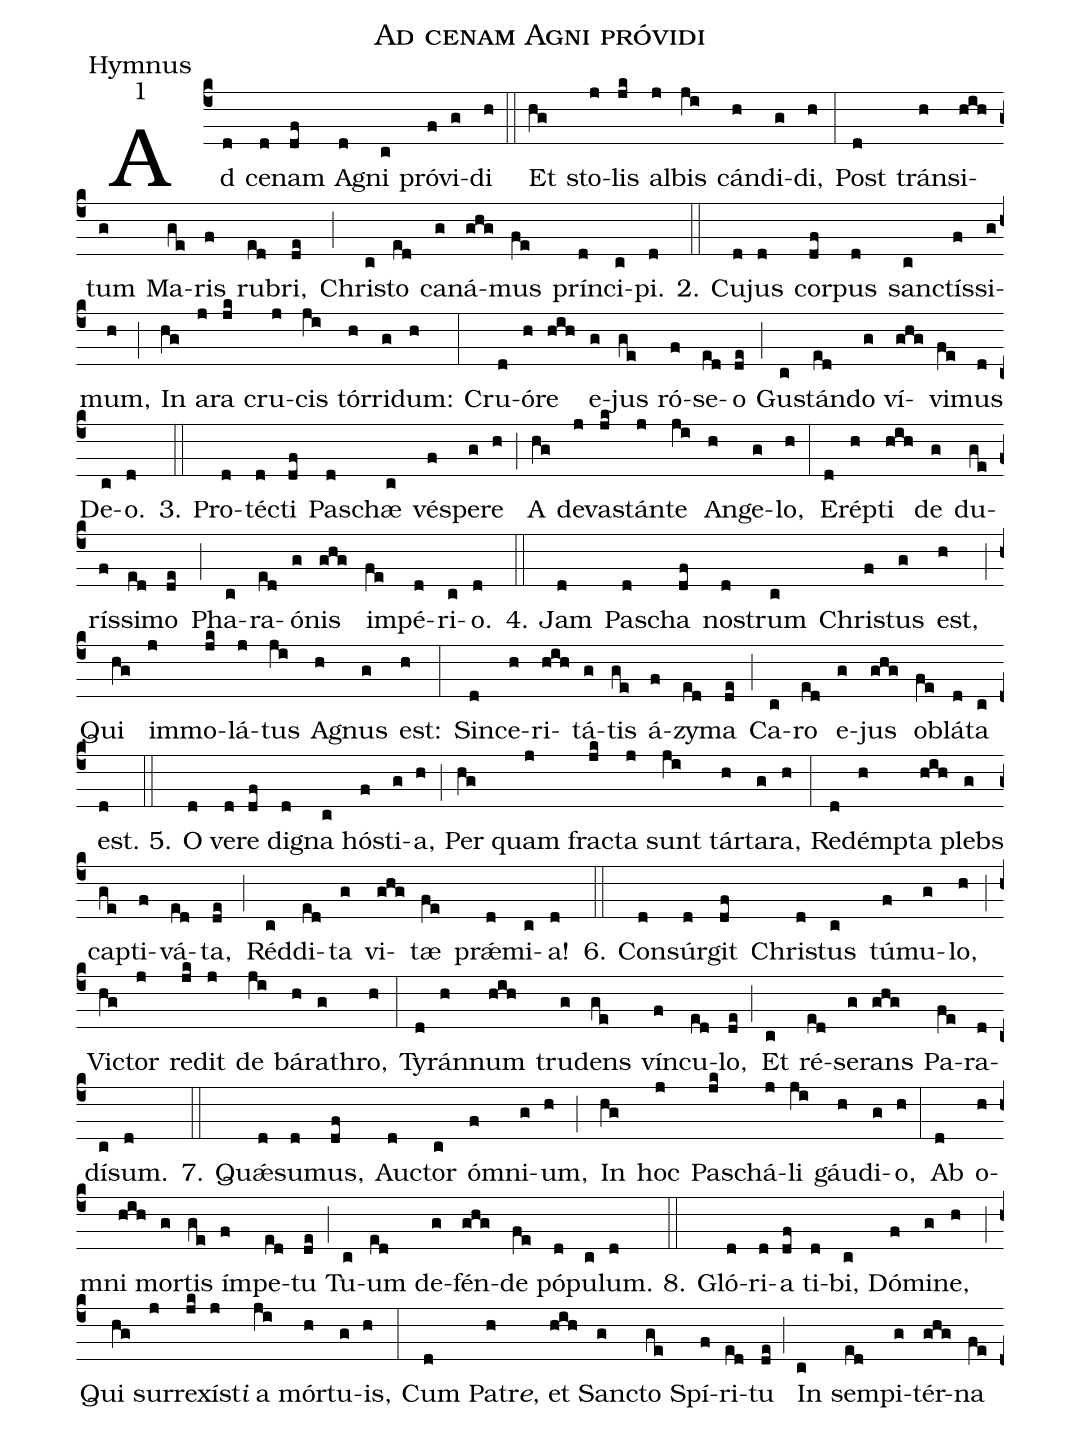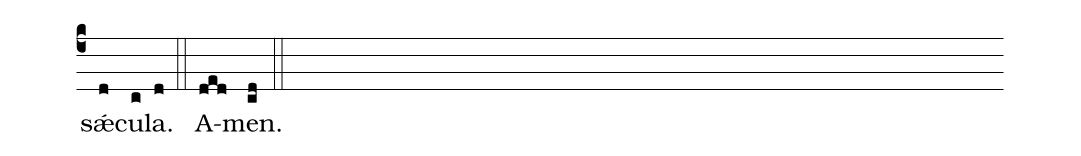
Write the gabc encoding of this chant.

name:Ad cenam Agni próvidi;
office-part:Hymnus;
mode:1;
%%
(c4) Ad(d) ce(d)nam(df) A(d)gni(c) pró(f)vi(g)di(h) (::) Et(hg) sto(j)lis(jk) al(j)bis(ji) cán(h)di(g)di,(h) (:) Post(d) trán(h)si(hih)tum(g) Ma(ge)ris(f) ru(ed)bri,(de) (;) Chri(c)sto(ed) ca(g)ná(ghg)mus(fe) prín(d)ci(c)pi.(d) (::)

2. Cu(d)jus(d) cor(df)pus(d) san(c)ctís(f)si(g)mum,(h) (;) In(hg) a(j)ra(jk) cru(j)cis(ji) tór(h)ri(g)dum:(h) (:) Cru(d)ó(h)re(hih) e(g)jus(ge) ró(f)se(ed)o(de) (;) Gu(c)stán(ed)do(g) ví(ghg)vi(fe)mus(d) De(c)o.(d) (::)

3. Pro(d)té(d)cti(df) Pa(d)schæ(c) vé(f)spe(g)re(h) (;) A(hg) de(j)va(jk)stán(j)te(ji) An(h)ge(g)lo,(h) (:) E(d)rép(h)ti(hih) de(g) du(ge)rís(f)si(ed)mo(de) (;) Pha(c)ra(ed)ó(g)nis(ghg) im(fe)pé(d)ri(c)o.(d) (::)

4. Jam(d) Pa(d)scha(df) no(d)strum(c) Chri(f)stus(g) est,(h) (;) Qui(hg) im(j)mo(jk)lá(j)tus(ji) A(h)gnus(g) est:(h) (:) Sin(d)ce(h)ri(hih)tá(g)tis(ge) á(f)zy(ed)ma(de) (;) Ca(c)ro(ed) e(g)jus(ghg) o(fe)blá(d)ta(c) est.(d) (::)

5. O(d) ve(d)re(df) di(d)gna(c) hó(f)sti(g)a,(h) (;) Per(hg) quam(j) fra(jk)cta(j) sunt(ji) tár(h)ta(g)ra,(h) (:) Re(d)démp(h)ta(hih) plebs(g) cap(ge)ti(f)vá(ed)ta,(de) (;) Réd(c)di(ed)ta(g) vi(ghg)tæ(fe) prǽ(d)mi(c)a!(d) (::)

6. Con(d)súr(d)git(df) Chri(d)stus(c) tú(f)mu(g)lo,(h) (;) Vi(hg)ctor(j) re(jk)dit(j) de(ji) bá(h)rath(g)ro,(h) (:) Ty(d)rán(h)num(hih) tru(g)dens(ge) vín(f)cu(ed)lo,(de) (;) Et(c) ré(ed)se(g)rans(ghg) Pa(fe)ra(d)dí(c)sum.(d) (::)

7. Quǽ(d)su(d)mus,(df) Au(d)ctor(c) ó(f)mni(g)um,(h) (;) In(hg) hoc(j) Pa(jk)schá(j)li(ji) gáu(h)di(g)o,(h) (:) Ab(d) o(h)mni(hih) mor(g)tis(ge) ím(f)pe(ed)tu(de) (;) Tu(c)um(ed) de(g)fén(ghg)de(fe) pó(d)pu(c)lum.(d) (::)

8. Gló(d)ri(d)a(df) ti(d)bi,(c) Dó(f)mi(g)ne,(h) (;) Qui(hg) sur(j)re(jk)xí(j)st<i>i</i> {a}(ji) mór(h)tu(g)is,(h) (:) Cum(d) Pa(h)tr<i>e</i>, {e}t(hih) San(g)cto(ge) Spí(f)ri(ed)tu(de) (;) In(c) sem(ed)pi(g)tér(ghg)na(fe) sǽ(d)cu(c)la.(d) (::) A(ded)men.(cd) (::)
